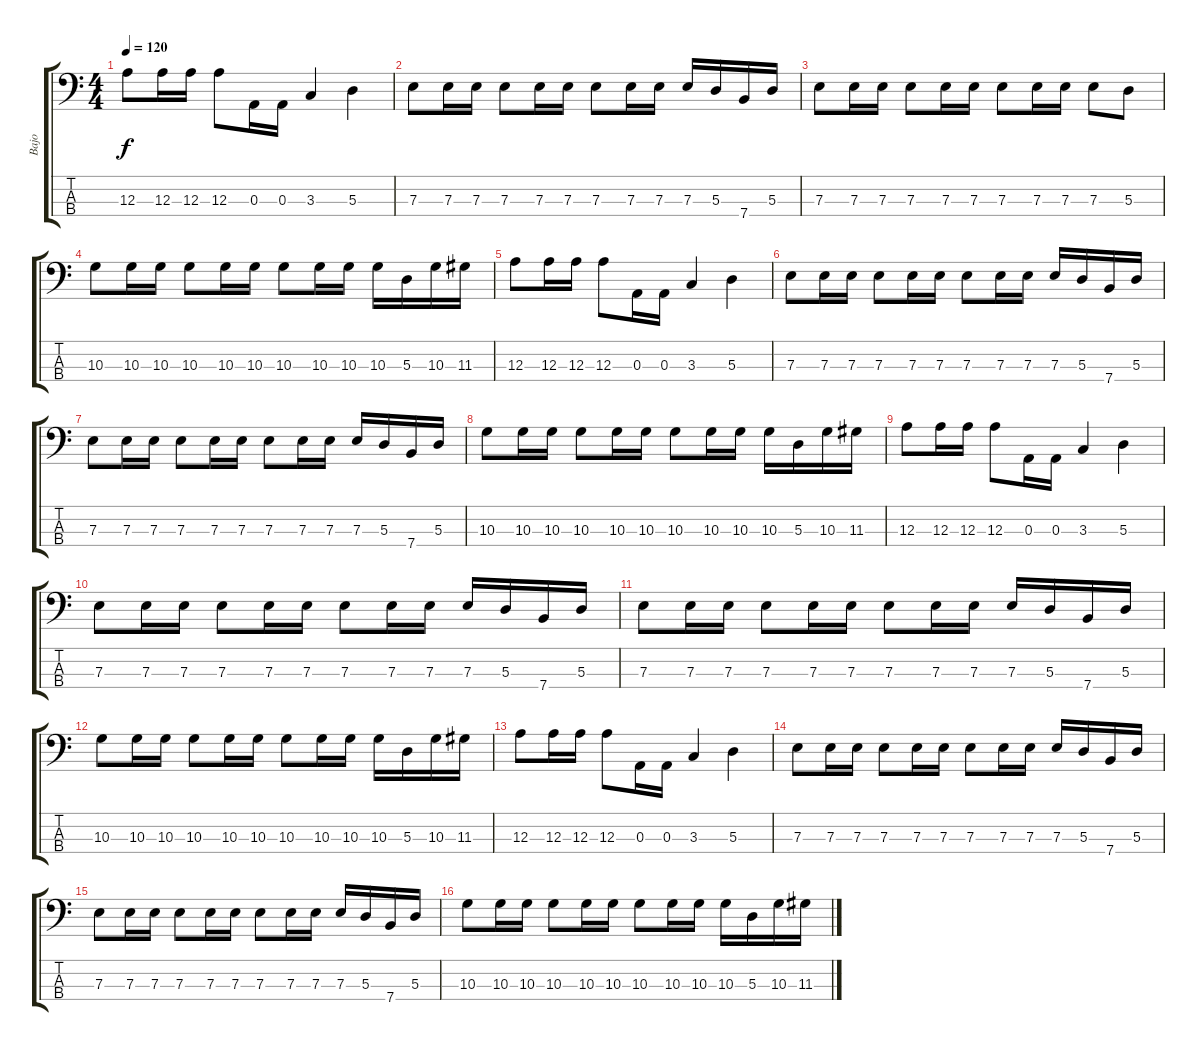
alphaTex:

\track ("Bajo" "Bajo") {instrument electricbasspick}
\staff {score tabs}
\tuning (G2 D2 A1 E1) {hide}
\ts (4 4)
\tempo 120
\clef f4
\ks c
12.3.8{dy f} 12.3.16 12.3.16 12.3.8 0.3.16 0.3.16 3.3.4 5.3.4 |
7.3.8 7.3.16 7.3.16 7.3.8 7.3.16 7.3.16 7.3.8 7.3.16 7.3.16 7.3.16 5.3.16 7.4.16 5.3.16 |
7.3.8 7.3.16 7.3.16 7.3.8 7.3.16 7.3.16 7.3.8 7.3.16 7.3.16 7.3.8 5.3.8 |
10.3.8 10.3.16 10.3.16 10.3.8 10.3.16 10.3.16 10.3.8 10.3.16 10.3.16 10.3.16 5.3.16 10.3.16 11.3.16 |
12.3.8 12.3.16 12.3.16 12.3.8 0.3.16 0.3.16 3.3.4 5.3.4 |
7.3.8 7.3.16 7.3.16 7.3.8 7.3.16 7.3.16 7.3.8 7.3.16 7.3.16 7.3.16 5.3.16 7.4.16 5.3.16 |
7.3.8 7.3.16 7.3.16 7.3.8 7.3.16 7.3.16 7.3.8 7.3.16 7.3.16 7.3.16 5.3.16 7.4.16 5.3.16 |
10.3.8 10.3.16 10.3.16 10.3.8 10.3.16 10.3.16 10.3.8 10.3.16 10.3.16 10.3.16 5.3.16 10.3.16 11.3.16 |
12.3.8 12.3.16 12.3.16 12.3.8 0.3.16 0.3.16 3.3.4 5.3.4 |
7.3.8 7.3.16 7.3.16 7.3.8 7.3.16 7.3.16 7.3.8 7.3.16 7.3.16 7.3.16 5.3.16 7.4.16 5.3.16 |
7.3.8 7.3.16 7.3.16 7.3.8 7.3.16 7.3.16 7.3.8 7.3.16 7.3.16 7.3.16 5.3.16 7.4.16 5.3.16 |
10.3.8 10.3.16 10.3.16 10.3.8 10.3.16 10.3.16 10.3.8 10.3.16 10.3.16 10.3.16 5.3.16 10.3.16 11.3.16 |
12.3.8 12.3.16 12.3.16 12.3.8 0.3.16 0.3.16 3.3.4 5.3.4 |
7.3.8 7.3.16 7.3.16 7.3.8 7.3.16 7.3.16 7.3.8 7.3.16 7.3.16 7.3.16 5.3.16 7.4.16 5.3.16 |
7.3.8 7.3.16 7.3.16 7.3.8 7.3.16 7.3.16 7.3.8 7.3.16 7.3.16 7.3.16 5.3.16 7.4.16 5.3.16 |
10.3.8 10.3.16 10.3.16 10.3.8 10.3.16 10.3.16 10.3.8 10.3.16 10.3.16 10.3.16 5.3.16 10.3.16 11.3.16
